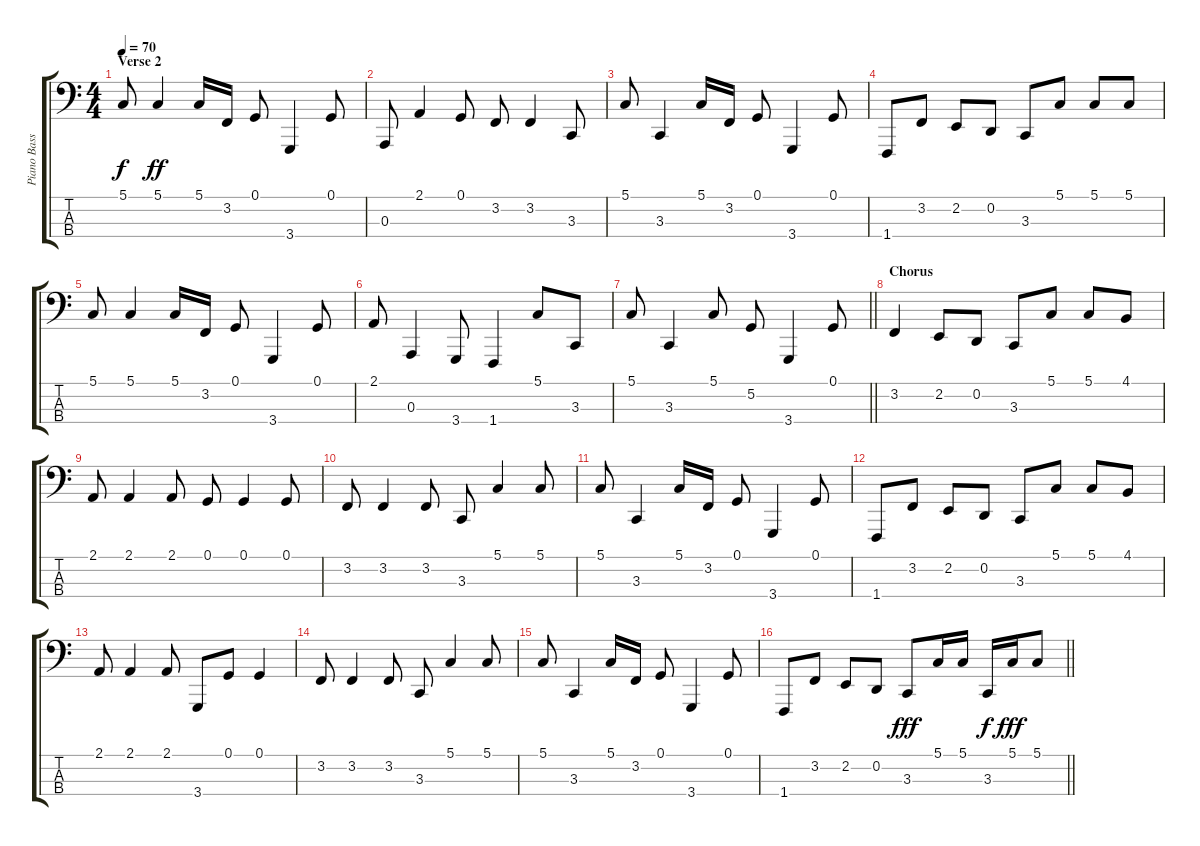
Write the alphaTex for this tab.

\track ("Piano Bass (Paul McCartney)" "Piano Bass") {instrument acousticgrandpiano}
\staff {score tabs}
\tuning (G2 D2 A1 E1) {hide}
\ts (4 4)
\section ("" "Verse 2")
\tempo 70
\clef f4
\ks c
5.1.8{dy f} 5.1.4{dy ff} 5.1.16 3.2.16 0.1.8 3.4.4 0.1.8 |
0.3.8 2.1.4 0.1.8 3.2.8 3.2.4 3.3.8 |
5.1.8 3.3.4 5.1.16 3.2.16 0.1.8 3.4.4 0.1.8 |
1.4.8 3.2.8 2.2.8 0.2.8 3.3.8 5.1.8 5.1.8 5.1.8 |
5.1.8 5.1.4 5.1.16 3.2.16 0.1.8 3.4.4 0.1.8 |
2.1.8 0.3.4 3.4.8 1.4.4 5.1.8 3.3.8 |
\barLineRight lightlight
5.1.8 3.3.4 5.1.8 5.2.8 3.4.4 0.1.8 |
\section ("" "Chorus")
3.2.4 2.2.8 0.2.8 3.3.8 5.1.8 5.1.8 4.1.8 |
2.1.8 2.1.4 2.1.8 0.1.8 0.1.4 0.1.8 |
3.2.8 3.2.4 3.2.8 3.3.8 5.1.4 5.1.8 |
5.1.8 3.3.4 5.1.16 3.2.16 0.1.8 3.4.4 0.1.8 |
1.4.8 3.2.8 2.2.8 0.2.8 3.3.8 5.1.8 5.1.8 4.1.8 |
2.1.8 2.1.4 2.1.8 3.4.8 0.1.8 0.1.4 |
3.2.8 3.2.4 3.2.8 3.3.8 5.1.4 5.1.8 |
5.1.8 3.3.4 5.1.16 3.2.16 0.1.8 3.4.4 0.1.8 |
\barLineRight lightlight
1.4.8 3.2.8 2.2.8 0.2.8 3.3.8{dy fff} 5.1.16 5.1.16 3.3.16{dy f} 5.1.16{dy fff} 5.1.8
